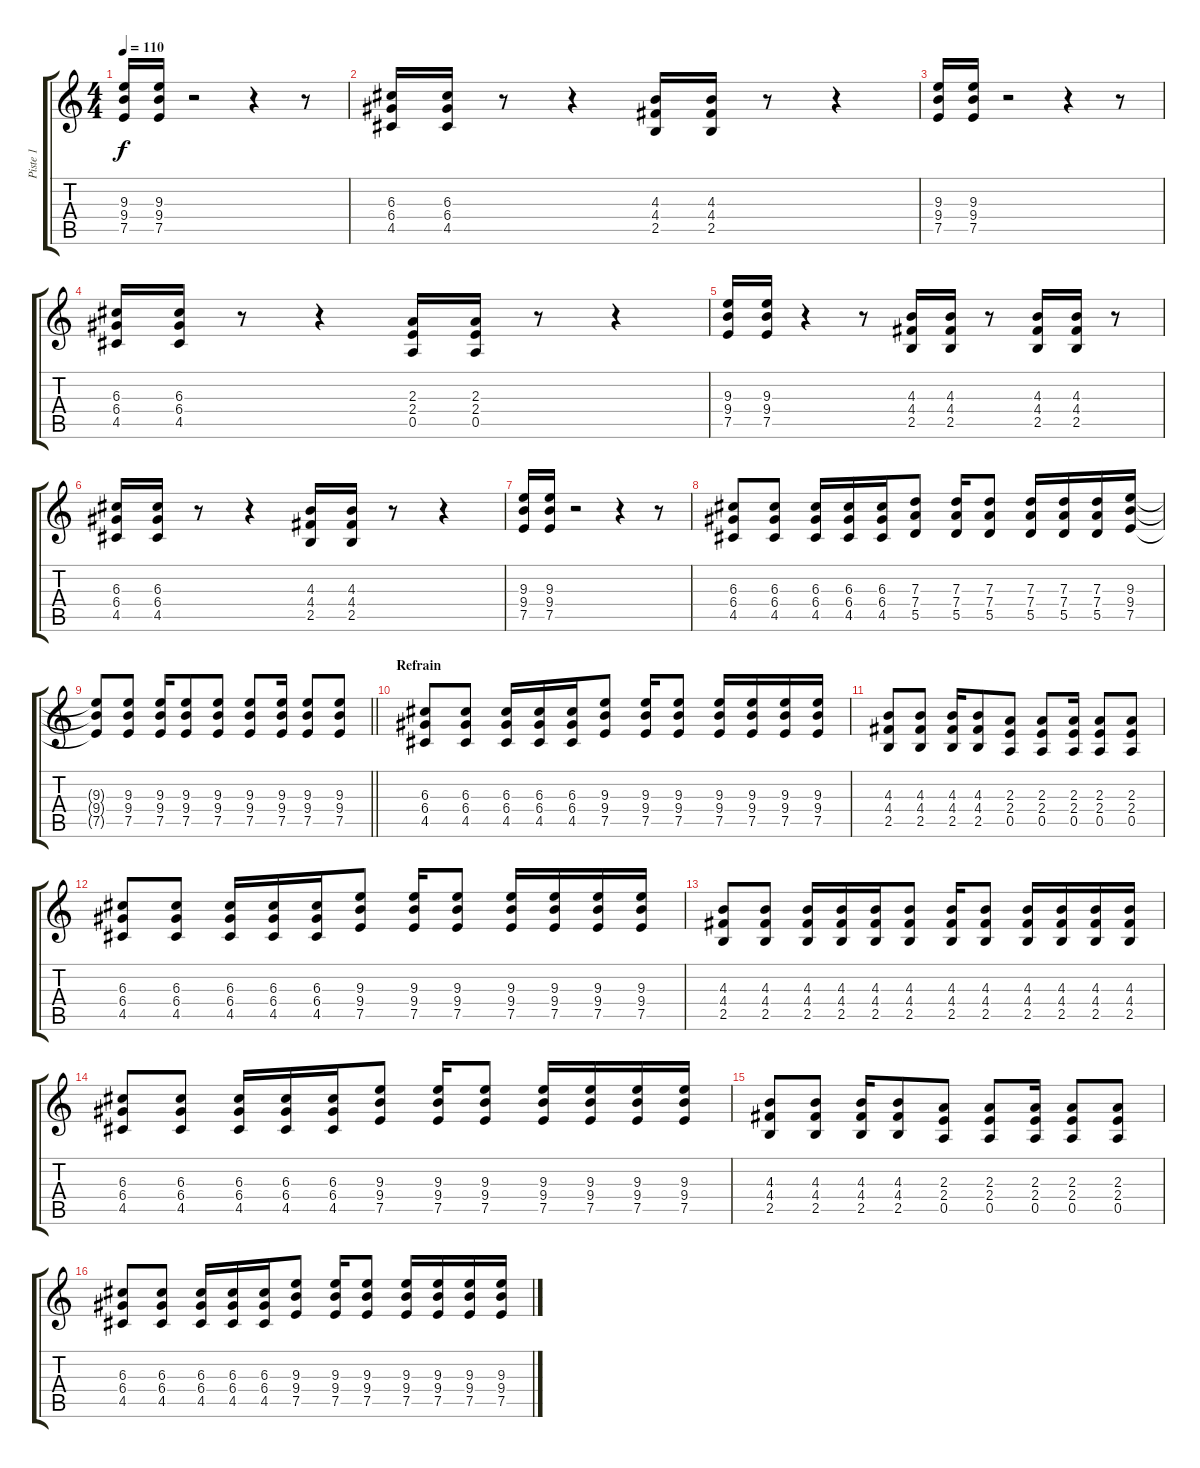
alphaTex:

\track ("Piste 1" "Piste 1") {instrument overdrivenguitar}
\staff {score tabs}
\tuning (E4 B3 G3 D3 A2 E2) {hide}
\ts (4 4)
\tempo 110
\clef g2
\ks c
(9.3 9.4 7.5).16{dy f} (9.3 9.4 7.5).16 r.2 r.4 r.8 |
(6.3 6.4 4.5).16 (6.3 6.4 4.5).16 r.8 r.4 (4.3 4.4 2.5).16 (4.3 4.4 2.5).16 r.8 r.4 |
(9.3 9.4 7.5).16 (9.3 9.4 7.5).16 r.2 r.4 r.8 |
(6.3 6.4 4.5).16 (6.3 6.4 4.5).16 r.8 r.4 (2.3 2.4 0.5).16 (2.3 2.4 0.5).16 r.8 r.4 |
(9.3 9.4 7.5).16 (9.3 9.4 7.5).16 r.4 r.8 (4.3 4.4 2.5).16 (4.3 4.4 2.5).16 r.8 (4.3 4.4 2.5).16 (4.3 4.4 2.5).16 r.8 |
(6.3 6.4 4.5).16 (6.3 6.4 4.5).16 r.8 r.4 (4.3 4.4 2.5).16 (4.3 4.4 2.5).16 r.8 r.4 |
(9.3 9.4 7.5).16 (9.3 9.4 7.5).16 r.2 r.4 r.8 |
(6.3 6.4 4.5).8 (6.3 6.4 4.5).8 (6.3 6.4 4.5).16 (6.3 6.4 4.5).16 (6.3 6.4 4.5).16 (7.3 7.4 5.5).8 (7.3 7.4 5.5).16 (7.3 7.4 5.5).8 (7.3 7.4 5.5).16 (7.3 7.4 5.5).16 (7.3 7.4 5.5).16 (9.3 9.4 7.5).16 |
\barLineRight lightlight
(9.3{t} 9.4{t} 7.5{t}).8 (9.3 9.4 7.5).8 (9.3 9.4 7.5).16 (9.3 9.4 7.5).8 (9.3 9.4 7.5).8 (9.3 9.4 7.5).8 (9.3 9.4 7.5).16 (9.3 9.4 7.5).8 (9.3 9.4 7.5).8 |
\section ("" "Refrain")
(6.3 6.4 4.5).8 (6.3 6.4 4.5).8 (6.3 6.4 4.5).16 (6.3 6.4 4.5).16 (6.3 6.4 4.5).16 (9.3 9.4 7.5).8 (9.3 9.4 7.5).16 (9.3 9.4 7.5).8 (9.3 9.4 7.5).16 (9.3 9.4 7.5).16 (9.3 9.4 7.5).16 (9.3 9.4 7.5).16 |
(4.3 4.4 2.5).8 (4.3 4.4 2.5).8 (4.3 4.4 2.5).16 (4.3 4.4 2.5).8 (2.3 2.4 0.5).8 (2.3 2.4 0.5).8 (2.3 2.4 0.5).16 (2.3 2.4 0.5).8 (2.3 2.4 0.5).8 |
(6.3 6.4 4.5).8 (6.3 6.4 4.5).8 (6.3 6.4 4.5).16 (6.3 6.4 4.5).16 (6.3 6.4 4.5).16 (9.3 9.4 7.5).8 (9.3 9.4 7.5).16 (9.3 9.4 7.5).8 (9.3 9.4 7.5).16 (9.3 9.4 7.5).16 (9.3 9.4 7.5).16 (9.3 9.4 7.5).16 |
(4.3 4.4 2.5).8 (4.3 4.4 2.5).8 (4.3 4.4 2.5).16 (4.3 4.4 2.5).16 (4.3 4.4 2.5).16 (4.3 4.4 2.5).8 (4.3 4.4 2.5).16 (4.3 4.4 2.5).8 (4.3 4.4 2.5).16 (4.3 4.4 2.5).16 (4.3 4.4 2.5).16 (4.3 4.4 2.5).16 |
(6.3 6.4 4.5).8 (6.3 6.4 4.5).8 (6.3 6.4 4.5).16 (6.3 6.4 4.5).16 (6.3 6.4 4.5).16 (9.3 9.4 7.5).8 (9.3 9.4 7.5).16 (9.3 9.4 7.5).8 (9.3 9.4 7.5).16 (9.3 9.4 7.5).16 (9.3 9.4 7.5).16 (9.3 9.4 7.5).16 |
(4.3 4.4 2.5).8 (4.3 4.4 2.5).8 (4.3 4.4 2.5).16 (4.3 4.4 2.5).8 (2.3 2.4 0.5).8 (2.3 2.4 0.5).8 (2.3 2.4 0.5).16 (2.3 2.4 0.5).8 (2.3 2.4 0.5).8 |
(6.3 6.4 4.5).8 (6.3 6.4 4.5).8 (6.3 6.4 4.5).16 (6.3 6.4 4.5).16 (6.3 6.4 4.5).16 (9.3 9.4 7.5).8 (9.3 9.4 7.5).16 (9.3 9.4 7.5).8 (9.3 9.4 7.5).16 (9.3 9.4 7.5).16 (9.3 9.4 7.5).16 (9.3 9.4 7.5).16
